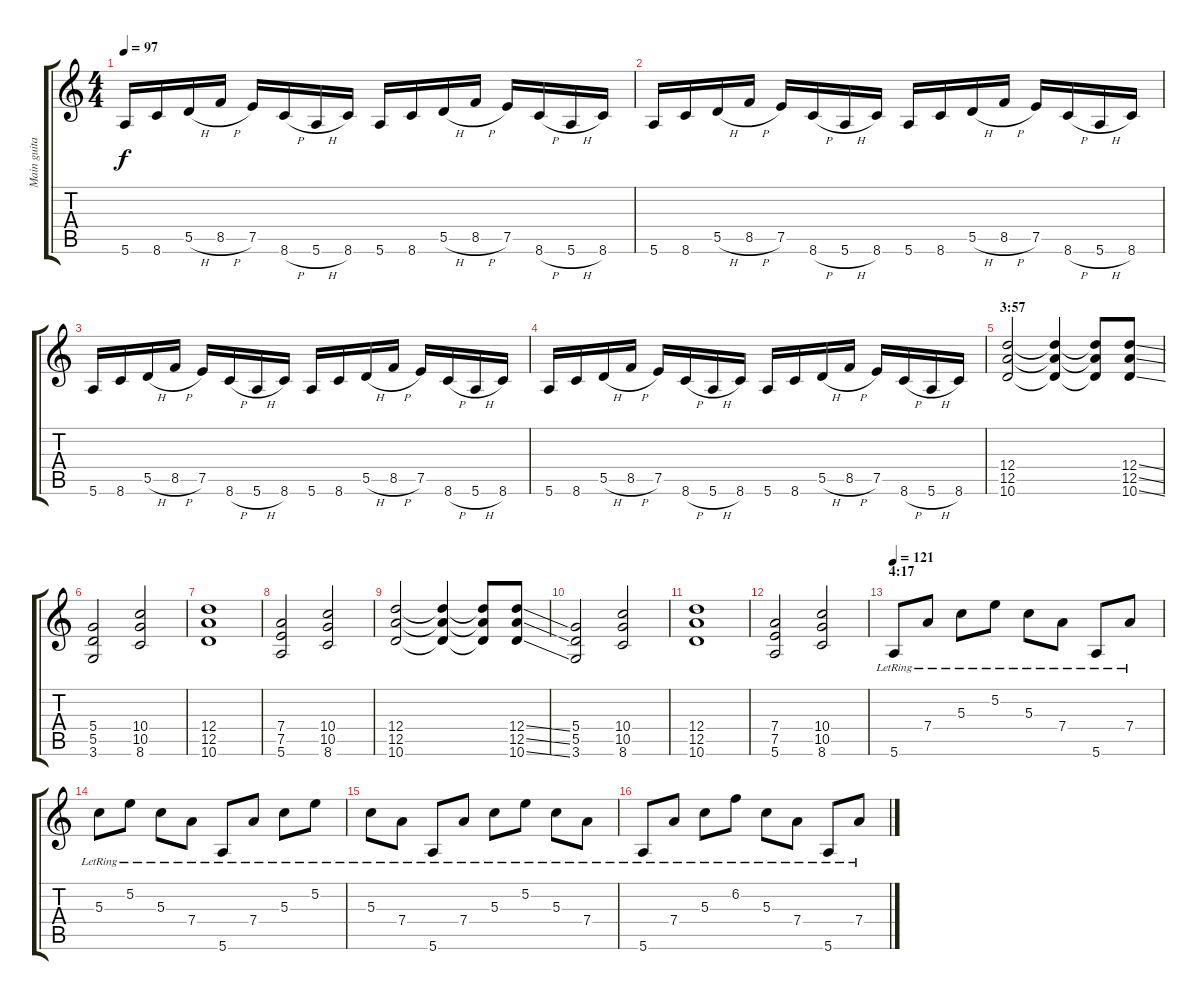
\track ("Main guitar" "Main guita") {instrument distortionguitar}
\staff {score tabs}
\tuning (E4 B3 G3 D3 A2 E2) {hide}
\ts (4 4)
\tempo 97
\clef g2
\ks c
5.6.16{dy f} 8.6.16 5.5{h}.16 8.5{h}.16 7.5.16 8.6{h}.16 5.6{h}.16 8.6.16 5.6.16 8.6.16 5.5{h}.16 8.5{h}.16 7.5.16 8.6{h}.16 5.6{h}.16 8.6.16 |
5.6.16 8.6.16 5.5{h}.16 8.5{h}.16 7.5.16 8.6{h}.16 5.6{h}.16 8.6.16 5.6.16 8.6.16 5.5{h}.16 8.5{h}.16 7.5.16 8.6{h}.16 5.6{h}.16 8.6.16 |
5.6.16 8.6.16 5.5{h}.16 8.5{h}.16 7.5.16 8.6{h}.16 5.6{h}.16 8.6.16 5.6.16 8.6.16 5.5{h}.16 8.5{h}.16 7.5.16 8.6{h}.16 5.6{h}.16 8.6.16 |
5.6.16 8.6.16 5.5{h}.16 8.5{h}.16 7.5.16 8.6{h}.16 5.6{h}.16 8.6.16 5.6.16 8.6.16 5.5{h}.16 8.5{h}.16 7.5.16 8.6{h}.16 5.6{h}.16 8.6.16 |
\section ("" "3:57")
(12.4 12.5 10.6).2 (12.4{t} 12.5{t} 10.6{t}).4 (12.4{t} 12.5{t} 10.6{t}).8 (12.4{ss} 12.5{ss} 10.6{ss}).8 |
(5.4 5.5 3.6).2 (10.4 10.5 8.6).2 |
(12.4 12.5 10.6).1 |
(7.4 7.5 5.6).2 (10.4 10.5 8.6).2 |
(12.4 12.5 10.6).2 (12.4{t} 12.5{t} 10.6{t}).4 (12.4{t} 12.5{t} 10.6{t}).8 (12.4{ss} 12.5{ss} 10.6{ss}).8 |
(5.4 5.5 3.6).2 (10.4 10.5 8.6).2 |
(12.4 12.5 10.6).1 |
(7.4 7.5 5.6).2 (10.4 10.5 8.6).2 |
\section ("" "4:17")
\tempo 121
5.6{lr}.8{volume 11 balance 16 instrument electricguitarclean} 7.4{lr}.8 5.3{lr}.8 5.2{lr}.8 5.3{lr}.8 7.4{lr}.8 5.6{lr}.8 7.4{lr}.8 |
5.3{lr}.8 5.2{lr}.8 5.3{lr}.8 7.4{lr}.8 5.6{lr}.8 7.4{lr}.8 5.3{lr}.8 5.2{lr}.8 |
5.3{lr}.8 7.4{lr}.8 5.6{lr}.8 7.4{lr}.8 5.3{lr}.8 5.2{lr}.8 5.3{lr}.8 7.4{lr}.8 |
5.6{lr}.8{volume 11 balance 16 instrument electricguitarclean} 7.4{lr}.8 5.3{lr}.8 6.2{lr}.8 5.3{lr}.8 7.4{lr}.8 5.6{lr}.8 7.4{lr}.8
